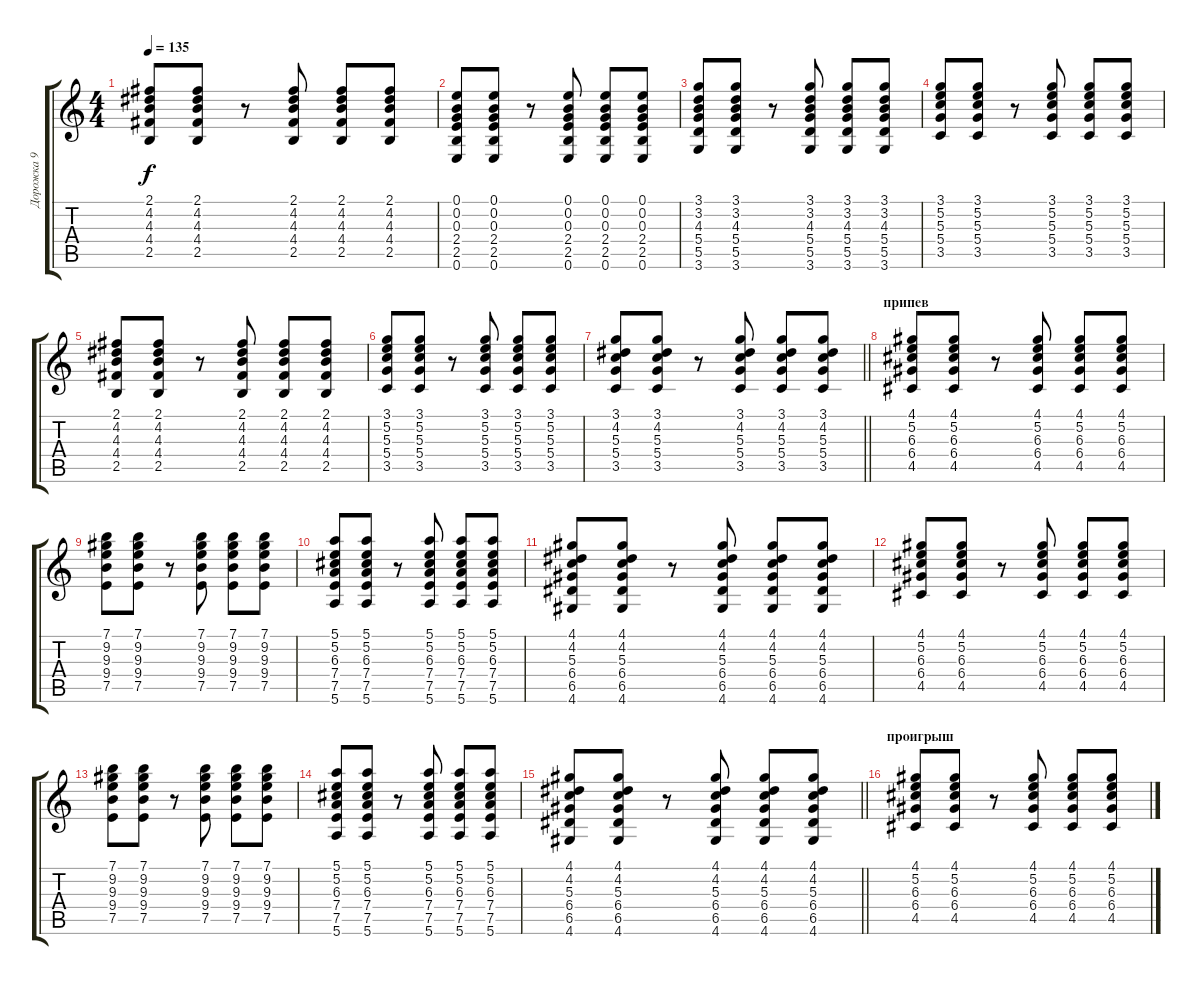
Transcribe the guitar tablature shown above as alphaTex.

\track ("Дорожка 9" "Дорожка 9") {instrument electricguitarclean}
\staff {score tabs}
\tuning (E4 B3 G3 D3 A2 E2) {hide}
\ts (4 4)
\tempo 135
\clef g2
\ks c
(2.1 4.2 4.3 4.4 2.5).8{dy f} (2.1 4.2 4.3 4.4 2.5).8 r.8 (2.1 4.2 4.3 4.4 2.5).8 (2.1 4.2 4.3 4.4 2.5).8 (2.1 4.2 4.3 4.4 2.5).8 |
(0.1 0.2 0.3 2.4 2.5 0.6).8 (0.1 0.2 0.3 2.4 2.5 0.6).8 r.8 (0.1 0.2 0.3 2.4 2.5 0.6).8 (0.1 0.2 0.3 2.4 2.5 0.6).8 (0.1 0.2 0.3 2.4 2.5 0.6).8 |
(3.1 3.2 4.3 5.4 5.5 3.6).8 (3.1 3.2 4.3 5.4 5.5 3.6).8 r.8 (3.1 3.2 4.3 5.4 5.5 3.6).8 (3.1 3.2 4.3 5.4 5.5 3.6).8 (3.1 3.2 4.3 5.4 5.5 3.6).8 |
(3.1 5.2 5.3 5.4 3.5).8 (3.1 5.2 5.3 5.4 3.5).8 r.8 (3.1 5.2 5.3 5.4 3.5).8 (3.1 5.2 5.3 5.4 3.5).8 (3.1 5.2 5.3 5.4 3.5).8 |
(2.1 4.2 4.3 4.4 2.5).8 (2.1 4.2 4.3 4.4 2.5).8 r.8 (2.1 4.2 4.3 4.4 2.5).8 (2.1 4.2 4.3 4.4 2.5).8 (2.1 4.2 4.3 4.4 2.5).8 |
(3.1 5.2 5.3 5.4 3.5).8 (3.1 5.2 5.3 5.4 3.5).8 r.8 (3.1 5.2 5.3 5.4 3.5).8 (3.1 5.2 5.3 5.4 3.5).8 (3.1 5.2 5.3 5.4 3.5).8 |
\barLineRight lightlight
(3.1 4.2 5.3 5.4 3.5).8 (3.1 4.2 5.3 5.4 3.5).8 r.8 (3.1 4.2 5.3 5.4 3.5).8 (3.1 4.2 5.3 5.4 3.5).8 (3.1 4.2 5.3 5.4 3.5).8 |
\section ("" "припев")
(4.1 5.2 6.3 6.4 4.5).8 (4.1 5.2 6.3 6.4 4.5).8 r.8 (4.1 5.2 6.3 6.4 4.5).8 (4.1 5.2 6.3 6.4 4.5).8 (4.1 5.2 6.3 6.4 4.5).8 |
(7.1 9.2 9.3 9.4 7.5).8 (7.1 9.2 9.3 9.4 7.5).8 r.8 (7.1 9.2 9.3 9.4 7.5).8 (7.1 9.2 9.3 9.4 7.5).8 (7.1 9.2 9.3 9.4 7.5).8 |
(5.1 5.2 6.3 7.4 7.5 5.6).8 (5.1 5.2 6.3 7.4 7.5 5.6).8 r.8 (5.1 5.2 6.3 7.4 7.5 5.6).8 (5.1 5.2 6.3 7.4 7.5 5.6).8 (5.1 5.2 6.3 7.4 7.5 5.6).8 |
(4.1 4.2 5.3 6.4 6.5 4.6).8 (4.1 4.2 5.3 6.4 6.5 4.6).8 r.8 (4.1 4.2 5.3 6.4 6.5 4.6).8 (4.1 4.2 5.3 6.4 6.5 4.6).8 (4.1 4.2 5.3 6.4 6.5 4.6).8 |
(4.1 5.2 6.3 6.4 4.5).8 (4.1 5.2 6.3 6.4 4.5).8 r.8 (4.1 5.2 6.3 6.4 4.5).8 (4.1 5.2 6.3 6.4 4.5).8 (4.1 5.2 6.3 6.4 4.5).8 |
(7.1 9.2 9.3 9.4 7.5).8 (7.1 9.2 9.3 9.4 7.5).8 r.8 (7.1 9.2 9.3 9.4 7.5).8 (7.1 9.2 9.3 9.4 7.5).8 (7.1 9.2 9.3 9.4 7.5).8 |
(5.1 5.2 6.3 7.4 7.5 5.6).8 (5.1 5.2 6.3 7.4 7.5 5.6).8 r.8 (5.1 5.2 6.3 7.4 7.5 5.6).8 (5.1 5.2 6.3 7.4 7.5 5.6).8 (5.1 5.2 6.3 7.4 7.5 5.6).8 |
\barLineRight lightlight
(4.1 4.2 5.3 6.4 6.5 4.6).8 (4.1 4.2 5.3 6.4 6.5 4.6).8 r.8 (4.1 4.2 5.3 6.4 6.5 4.6).8 (4.1 4.2 5.3 6.4 6.5 4.6).8 (4.1 4.2 5.3 6.4 6.5 4.6).8 |
\section ("" "проигрыш")
(4.1 5.2 6.3 6.4 4.5).8 (4.1 5.2 6.3 6.4 4.5).8 r.8 (4.1 5.2 6.3 6.4 4.5).8 (4.1 5.2 6.3 6.4 4.5).8 (4.1 5.2 6.3 6.4 4.5).8
